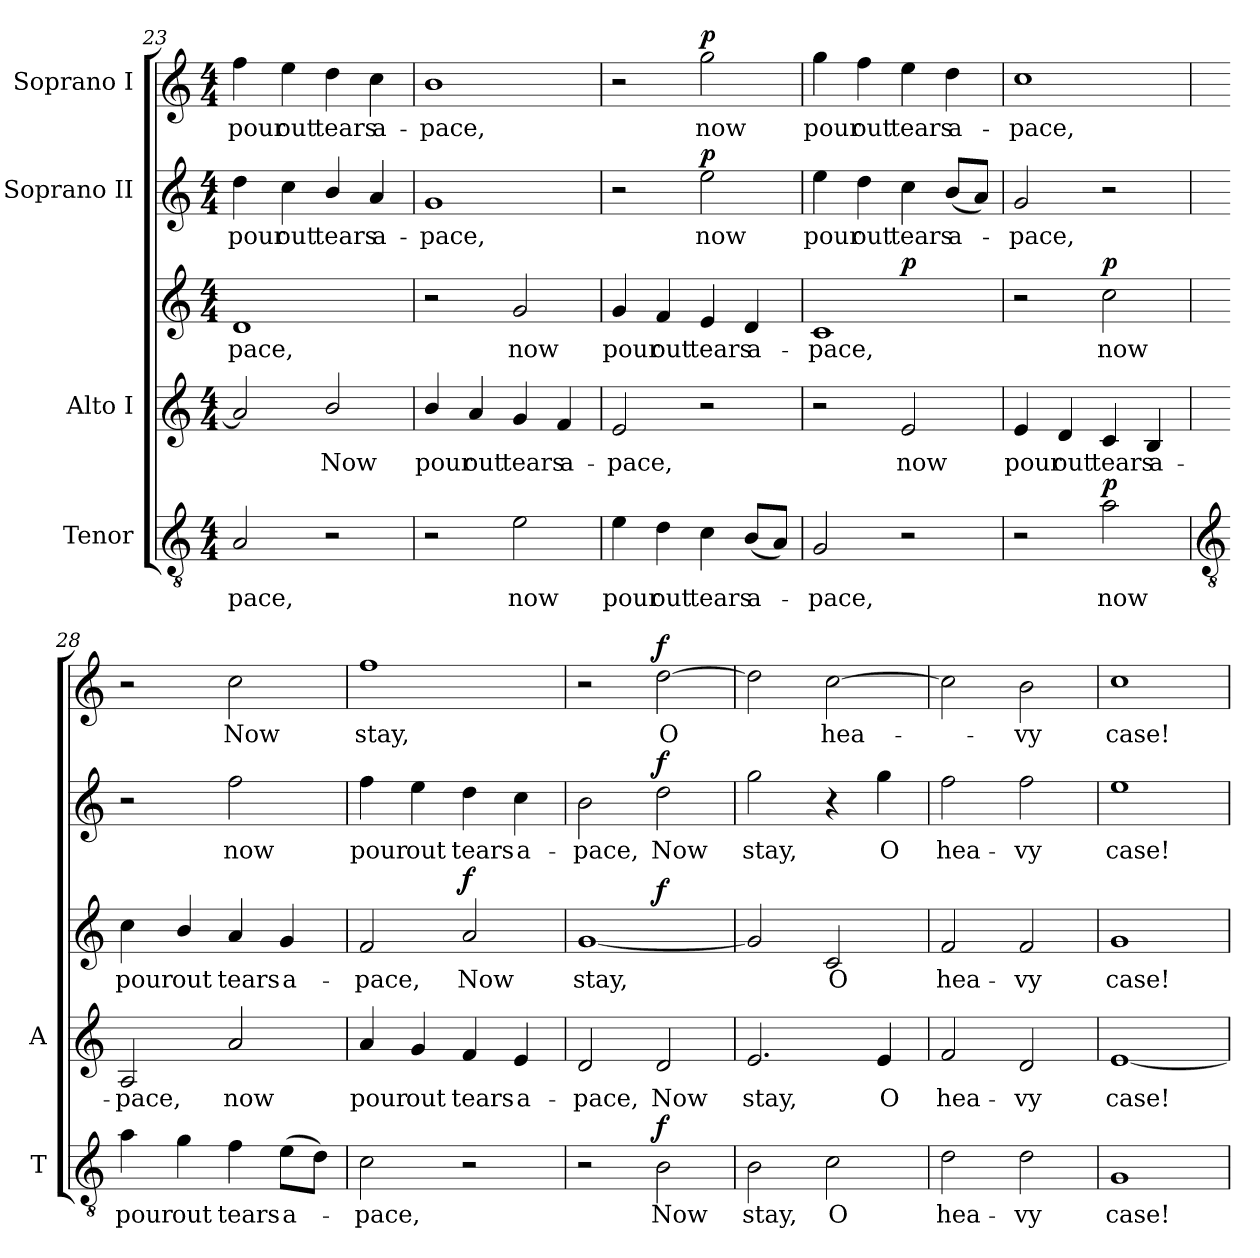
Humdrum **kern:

**kern	**text	**dynam	**kern	**text	**kern	**text	**dynam	**kern	**text	**dynam	**kern	**text	**dynam
*part4	*part4	*part4	*part3	*part3	*part3	*part3	*part3	*part2	*part2	*part2	*part1	*part1	*part1
*staff5	*staff5	*staff5	*staff4	*staff4	*staff3	*staff3	*staff3/4	*staff2	*staff2	*staff2	*staff1	*staff1	*staff1
*I"Tenor	*	*	*I"Alto I	*	*	*	*	*I"Soprano II	*	*	*I"Soprano I	*	*
*I'T	*	*	*I'A	*	*	*	*	*	*	*	*	*	*
!!LO:LB:g=z
*clefGv2	*	*	*clefG2	*	*clefG2	*	*	*clefG2	*	*	*clefG2	*	*
*k[]	*	*	*k[]	*	*k[]	*	*	*k[]	*	*	*k[]	*	*
*C:	*	*	*C:	*	*C:	*	*	*C:	*	*	*C:	*	*
*M4/4	*	*	*M4/4	*	*M4/4	*	*	*M4/4	*	*	*M4/4	*	*
=23	=23	=23	=23	=23	=23	=23	=23	=23	=23	=23	=23	=23	=23
!	!LO:LY:b	!	!	!	!	!LO:LY:b	!	!	!LO:LY:b	!	!	!LO:LY:b	!
2A	pace,	.	2a]	.	1d	pace,	.	4dd	pour	.	4ff	pour	.
!	!	!	!	!	!	!	!	!	!LO:LY:b	!	!	!LO:LY:b	!
.	.	.	.	.	.	.	.	4cc\	out	.	4ee	out	.
!	!	!	!	!LO:LY:b	!	!	!	!	!LO:LY:b	!	!	!LO:LY:b	!
2r	.	.	2b/	Now	.	.	.	4b/	tears	.	4dd	tears	.
!	!	!	!	!	!	!	!	!	!LO:LY:b	!	!	!LO:LY:b	!
.	.	.	.	.	.	.	.	4a	a-	.	4cc\	a-	.
=24	=24	=24	=24	=24	=24	=24	=24	=24	=24	=24	=24	=24	=24
!	!	!	!	!LO:LY:b	!	!	!	!	!LO:LY:b	!	!	!LO:LY:b	!
2r	.	.	4b/	pour	2r	.	.	1g	-pace,	.	1b	-pace,	.
!	!	!	!	!LO:LY:b	!	!	!	!	!	!	!	!	!
.	.	.	4a	out	.	.	.	.	.	.	.	.	.
!	!LO:LY:b	!	!	!LO:LY:b	!	!LO:LY:b	!	!	!	!	!	!	!
2e	now	.	4g	tears	2g	now	.	.	.	.	.	.	.
!	!	!	!	!LO:LY:b	!	!	!	!	!	!	!	!	!
.	.	.	4f	a-	.	.	.	.	.	.	.	.	.
=25	=25	=25	=25	=25	=25	=25	=25	=25	=25	=25	=25	=25	=25
!	!LO:LY:b	!	!	!LO:LY:b	!	!LO:LY:b	!	!	!	!	!	!	!
4e	pour	.	2e	-pace,	4g	-pour	.	2r	.	.	2r	.	.
!	!LO:LY:b	!	!	!	!	!LO:LY:b	!	!	!	!	!	!	!
4d	out	.	.	.	4f	out	.	.	.	.	.	.	.
!	!LO:LY:b	!	!	!	!	!LO:LY:b	!	!	!LO:LY:b	!LO:DY:b	!	!LO:LY:b	!LO:DY:b
4c	tears	.	2r	.	4e	tears	.	2ee	now	p	2gg	now	p
!	!LO:LY:b	!	!	!	!	!LO:LY:b	!	!	!	!	!	!	!
(<8BL	a-	.	.	.	4d	a-	.	.	.	.	.	.	.
8AJ)	.	.	.	.	.	.	.	.	.	.	.	.	.
=26	=26	=26	=26	=26	=26	=26	=26	=26	=26	=26	=26	=26	=26
!	!LO:LY:b	!	!	!	!	!LO:LY:b	!	!	!LO:LY:b	!	!	!LO:LY:b	!
2G	pace,	.	2r	.	1c	pace,	.	4ee	pour	.	4gg	pour	.
!	!	!	!	!	!	!	!	!	!LO:LY:b	!	!	!LO:LY:b	!
.	.	.	.	.	.	.	.	4dd	out	.	4ff	out	.
!	!	!	!	!LO:LY:b	!	!	!LO:DY:b=2	!	!LO:LY:b	!	!	!LO:LY:b	!
2r	.	.	2e	now	.	.	p	4cc\	tears	.	4ee	tears	.
!	!	!	!	!	!	!	!	!	!LO:LY:b	!	!	!LO:LY:b	!
.	.	.	.	.	.	.	.	(<8bL	a-	.	4dd	a-	.
.	.	.	.	.	.	.	.	8aJ)	.	.	.	.	.
=27	=27	=27	=27	=27	=27	=27	=27	=27	=27	=27	=27	=27	=27
!	!	!	!	!LO:LY:b	!	!	!	!	!LO:LY:b	!	!	!LO:LY:b	!
2r	.	.	4e	pour	2r	.	.	2g	pace,	.	1cc	-pace,	.
!	!	!	!	!LO:LY:b	!	!	!	!	!	!	!	!	!
.	.	.	4d	out	.	.	.	.	.	.	.	.	.
!	!LO:LY:b	!LO:DY:b	!	!LO:LY:b	!	!LO:LY:b	!LO:DY:b	!	!	!	!	!	!
2a	now	p	4c	tears	2cc	now	p	2r	.	.	.	.	.
!	!	!	!	!LO:LY:b	!	!	!	!	!	!	!	!	!
.	.	.	4B	a-	.	.	.	.	.	.	.	.	.
!!LO:LB:g=z
=28	=28	=28	=28	=28	=28	=28	=28	=28	=28	=28	=28	=28	=28
*clefGv2	*	*	*	*	*	*	*	*	*	*	*	*	*
!	!LO:LY:b	!	!	!LO:LY:b	!	!LO:LY:b	!	!	!	!	!	!	!
4a	pour	.	2A	-pace,	4cc	-pour	.	2r	.	.	2r	.	.
!	!LO:LY:b	!	!	!	!	!LO:LY:b	!	!	!	!	!	!	!
4g	out	.	.	.	4b/	out	.	.	.	.	.	.	.
!	!LO:LY:b	!	!	!LO:LY:b	!	!LO:LY:b	!	!	!LO:LY:b	!	!	!LO:LY:b	!
4f	tears	.	2a	now	4a	tears	.	2ff	now	.	2cc	Now	.
!	!LO:LY:b	!	!	!	!	!LO:LY:b	!	!	!	!	!	!	!
(>8eL	a-	.	.	.	4g	a-	.	.	.	.	.	.	.
8dJ)	.	.	.	.	.	.	.	.	.	.	.	.	.
=29	=29	=29	=29	=29	=29	=29	=29	=29	=29	=29	=29	=29	=29
!	!LO:LY:b	!	!	!LO:LY:b	!	!LO:LY:b	!	!	!LO:LY:b	!	!	!LO:LY:b	!
2c	pace,	.	4a	pour	2f	pace,	.	4ff	pour	.	1ff	stay,	.
!	!	!	!	!LO:LY:b	!	!	!	!	!LO:LY:b	!	!	!	!
.	.	.	4g	out	.	.	.	4ee	out	.	.	.	.
!	!	!	!	!LO:LY:b	!	!LO:LY:b	!LO:DY:b	!	!LO:LY:b	!	!	!	!
2r	.	.	4f	tears	2a	Now	f	4dd	tears	.	.	.	.
!	!	!	!	!LO:LY:b	!	!	!	!	!LO:LY:b	!	!	!	!
.	.	.	4e	a-	.	.	.	4cc\	a-	.	.	.	.
=30	=30	=30	=30	=30	=30	=30	=30	=30	=30	=30	=30	=30	=30
!	!	!	!	!LO:LY:b	!	!LO:LY:b	!	!	!LO:LY:b	!	!	!	!
2r	.	.	2d	pace,	[1g	-stay,	.	2b	-pace,	.	2r	.	.
!	!LO:LY:b	!LO:DY:b	!	!LO:LY:b	!	!	!LO:DY:b=2	!	!LO:LY:b	!LO:DY:b	!	!LO:LY:b	!LO:DY:b
2B	Now	f	2d	Now	.	.	f	2dd	Now	f	[2dd	O	f
=31	=31	=31	=31	=31	=31	=31	=31	=31	=31	=31	=31	=31	=31
!	!LO:LY:b	!	!	!LO:LY:b	!	!	!	!	!LO:LY:b	!	!	!	!
2B	stay,	.	2.e	stay,	2g]	.	.	2gg	stay,	.	2dd]	.	.
!	!LO:LY:b	!	!	!	!	!LO:LY:b	!	!	!	!	!	!LO:LY:b	!
2c	O	.	.	.	2c	O	.	4r	.	.	[2cc\	hea-	.
!	!	!	!	!LO:LY:b	!	!	!	!	!LO:LY:b	!	!	!	!
.	.	.	4e	O	.	.	.	4gg	O	.	.	.	.
=32	=32	=32	=32	=32	=32	=32	=32	=32	=32	=32	=32	=32	=32
!	!LO:LY:b	!	!	!LO:LY:b	!	!LO:LY:b	!	!	!LO:LY:b	!	!	!	!
2d	hea-	.	2f	hea-	2f	hea-	.	2ff	hea-	.	2cc\]	.	.
!	!LO:LY:b	!	!	!LO:LY:b	!	!LO:LY:b	!	!	!LO:LY:b	!	!	!LO:LY:b	!
2d	-vy	.	2d	-vy	2f	-vy	.	2ff	-vy	.	2b	vy	.
=33	=33	=33	=33	=33	=33	=33	=33	=33	=33	=33	=33	=33	=33
!	!LO:LY:b	!	!	!LO:LY:b	!	!LO:LY:b	!	!	!LO:LY:b	!	!	!LO:LY:b	!
1G	case!	.	[1e	case!	1g	case!	.	1ee	case!	.	1cc	case!	.
=	=	=	=	=	=	=	=	=	=	=	=	=	=
*-	*-	*-	*-	*-	*-	*-	*-	*-	*-	*-	*-	*-	*-
